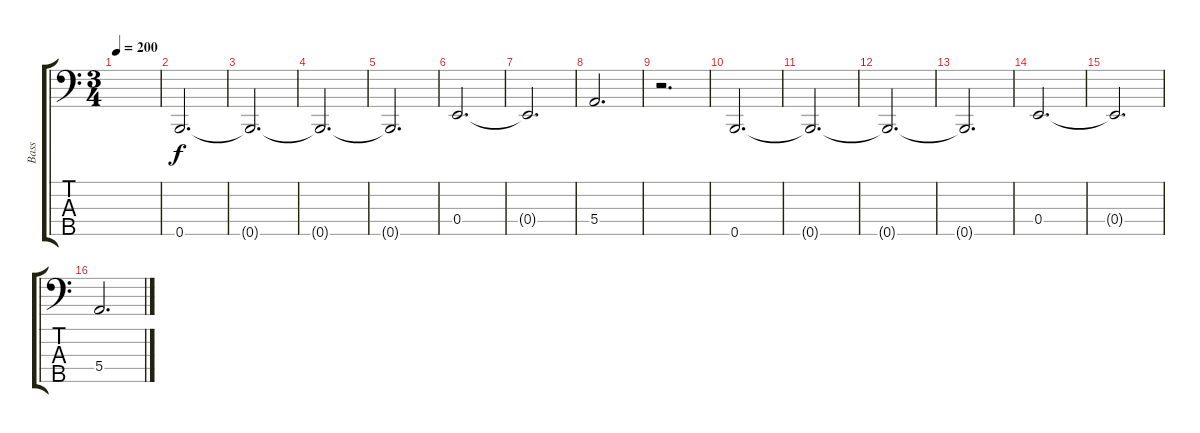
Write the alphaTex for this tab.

\track ("Bass" "Bass") {instrument electricbasspick}
\staff {score tabs}
\tuning (G2 D2 A1 E1 B0) {hide}
\ts (3 4)
\tempo 200
\clef f4
\ks c
|
0.5.2{d} |
0.5{t}.2{d} |
0.5{t}.2{d} |
0.5{t}.2{d} |
0.4.2{d} |
0.4{t}.2{d} |
5.4.2{d} |
r.2{d} |
0.5.2{d} |
0.5{t}.2{d} |
0.5{t}.2{d} |
0.5{t}.2{d} |
0.4.2{d} |
0.4{t}.2{d} |
5.4.2{d}
